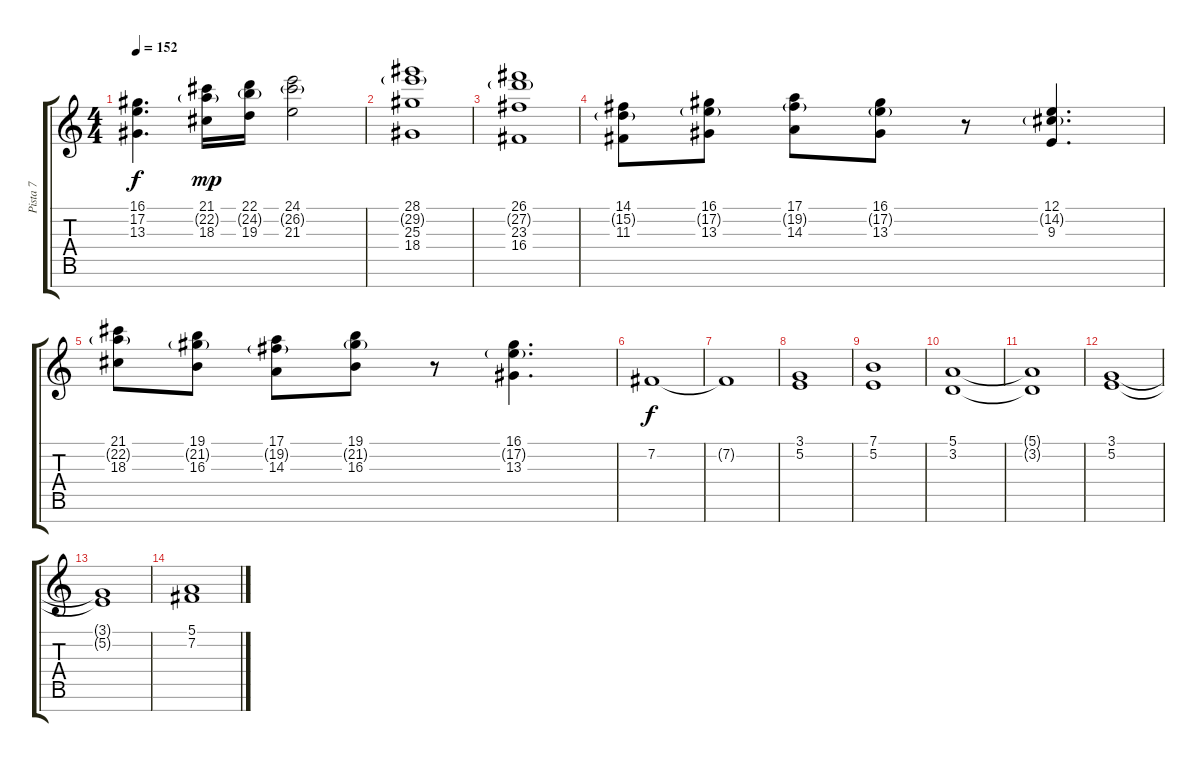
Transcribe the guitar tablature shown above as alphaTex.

\track ("Pista 7" "Pista 7") {instrument stringensemble1}
\staff {score tabs}
\tuning (E4 B3 G3 D3 A2 E2 B1) {hide}
\ts (4 4)
\tempo 152
\clef g2
\ks c
(16.1{t} 17.2{t} 13.3{t}).4{d dy f} (21.1 22.2{g} 18.3).16{dy mp} (22.1 24.2{g} 19.3).16 (24.1 26.2{g} 21.3).2 |
(28.1 29.2{g} 25.3 18.4).1 |
(26.1 27.2{g} 23.3 16.4).1 |
(14.1 15.2{g} 11.3).8 (16.1 17.2{g} 13.3).8 (17.1 19.2{g} 14.3).8 (16.1 17.2{g} 13.3).8 r.8 (12.1 14.2{g} 9.3).4{d} |
(21.1 22.2{g} 18.3).8 (19.1 21.2{g} 16.3).8 (17.1 19.2{g} 14.3).8 (19.1 21.2{g} 16.3).8 r.8 (16.1 17.2{g} 13.3).4{d} |
7.2.1{dy f volume 0} |
7.2{t}.1 |
(3.1 5.2).1{volume 9} |
(7.1 5.2).1 |
(5.1 3.2).1 |
(5.1{t} 3.2{t}).1 |
(3.1 5.2).1{volume 9} |
(3.1{t} 5.2{t}).1 |
(5.1 7.2).1
